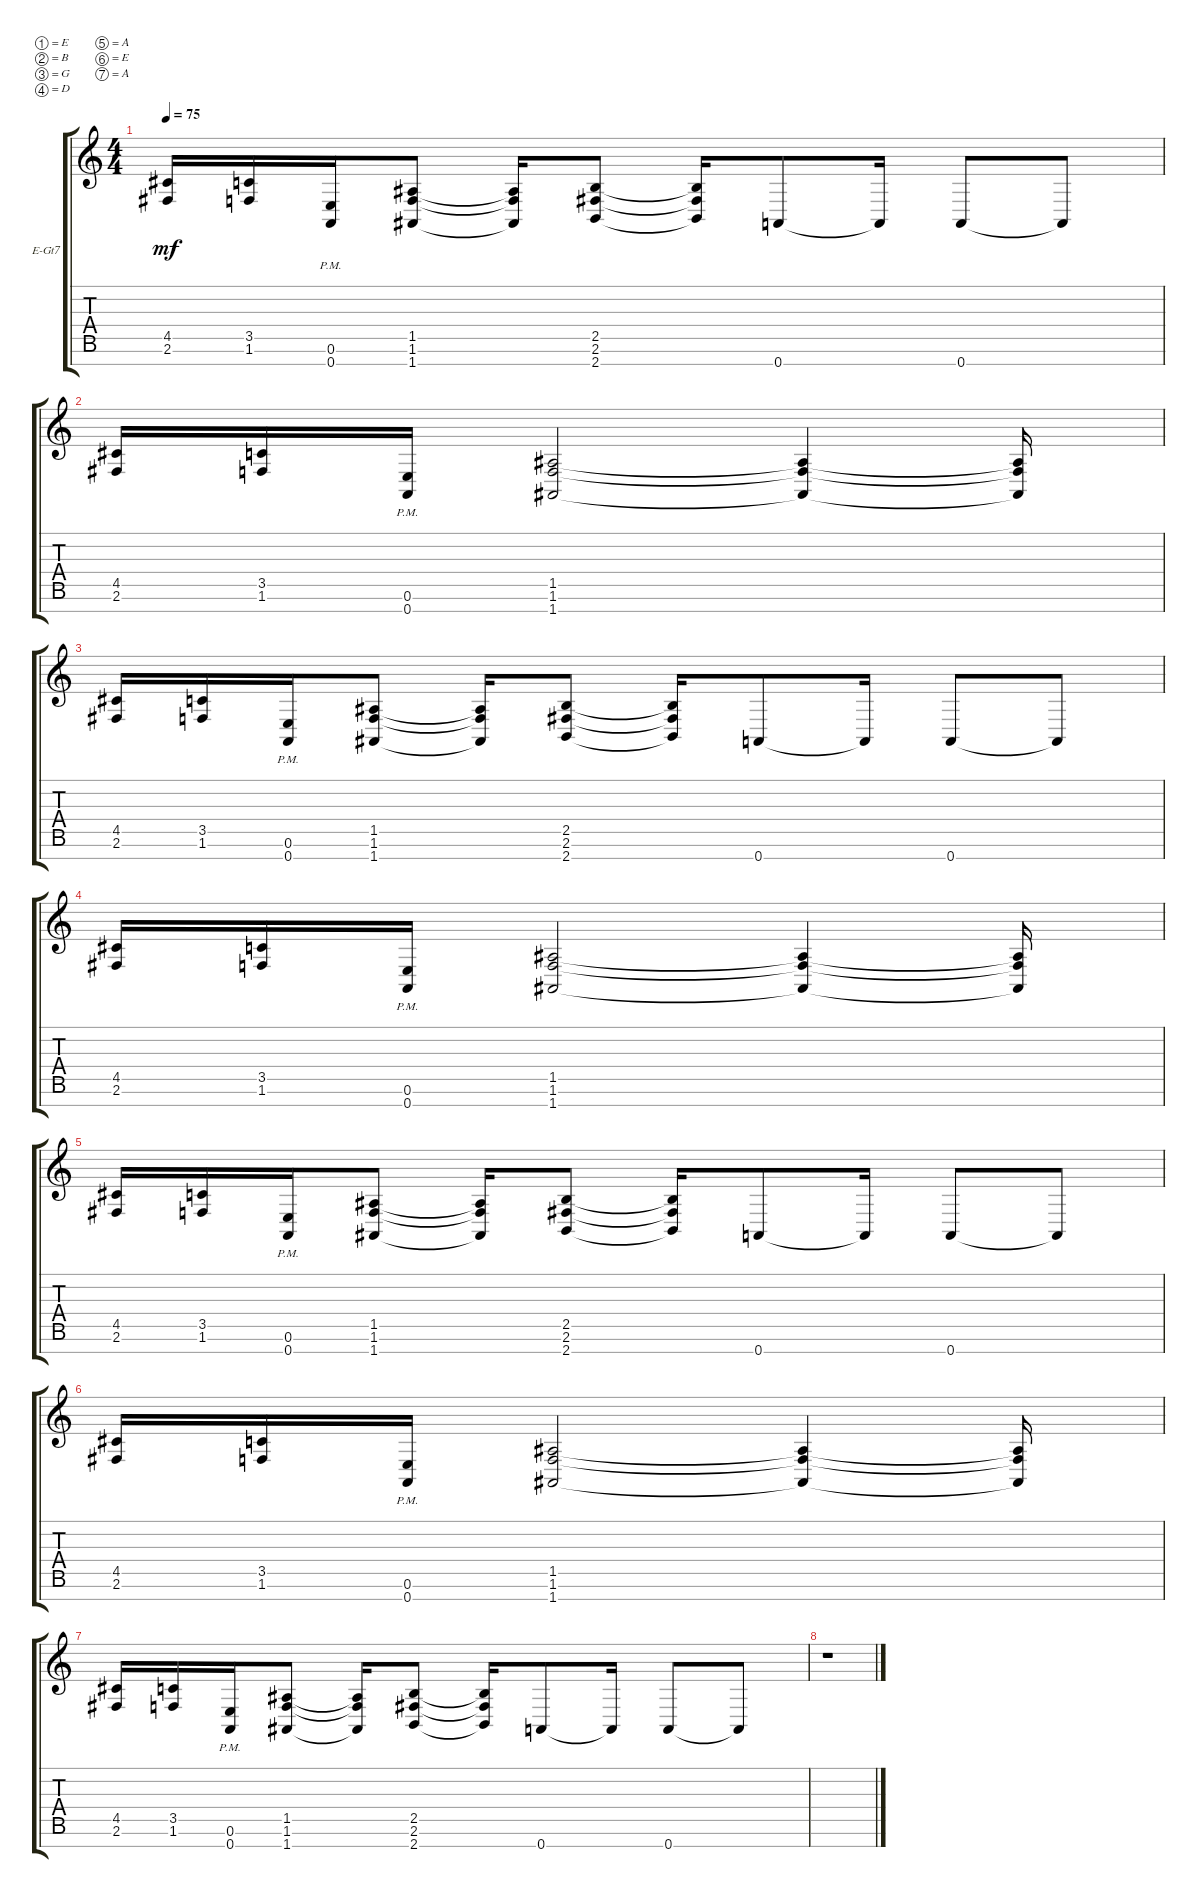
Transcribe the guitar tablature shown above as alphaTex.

\defaultSystemsLayout 4
\bracketExtendMode groupsimilarinstruments
\firstSystemTrackNameOrientation horizontal
\otherSystemsTrackNameOrientation horizontal
\track ("Gtr_2" "E-Gt7") {instrument distortionguitar}
\staff {score tabs}
\tuning (E4 B3 G3 D3 A2 E2 A1)
\ts (4 4)
\tempo 75
\clef g2
\scale
0.540972
\ks c
(2.6 4.5).16{dy mf} (1.6 3.5).16 (0.7 0.6{pm}).16 (1.7 1.6 1.5).8 (1.7{t} 1.6{t} 1.5{t}).16 (2.7 2.6 2.5).8 (2.7{t} 2.6{t} 2.5{t}).16 0.7.8 0.7{t}.16 0.7.8 0.7{t}.8 |
\scale
0.453471 (2.6 4.5).16 (1.6 3.5).16 (0.7 0.6{pm}).16 (1.7 1.6 1.5).2 (1.6{t} 1.7{t} 1.5{t}).4 (1.6{t} 1.7{t} 1.5{t}).16 |
\scale
0.546667 (2.6 4.5).16 (1.6 3.5).16 (0.7 0.6{pm}).16 (1.7 1.6 1.5).8 (1.7{t} 1.6{t} 1.5{t}).16 (2.7 2.6 2.5).8 (2.7{t} 2.6{t} 2.5{t}).16 0.7.8 0.7{t}.16 0.7.8 0.7{t}.8 |
\scale
0.454902 (2.6 4.5).16 (1.6 3.5).16 (0.7 0.6{pm}).16 (1.7 1.6 1.5).2 (1.6{t} 1.7{t} 1.5{t}).4 (1.6{t} 1.7{t} 1.5{t}).16 |
\scale
0.545243 (2.6 4.5).16 (1.6 3.5).16 (0.7 0.6{pm}).16 (1.7 1.6 1.5).8 (1.7{t} 1.6{t} 1.5{t}).16 (2.7 2.6 2.5).8 (2.7{t} 2.6{t} 2.5{t}).16 0.7.8 0.7{t}.16 0.7.8 0.7{t}.8 |
\scale
0.46523 (2.6 4.5).16 (1.6 3.5).16 (0.7 0.6{pm}).16 (1.7 1.6 1.5).2 (1.6{t} 1.7{t} 1.5{t}).4 (1.6{t} 1.7{t} 1.5{t}).16 |
\scale
0.431506 (2.6 4.5).16 (1.6 3.5).16 (0.7 0.6{pm}).16 (1.7 1.6 1.5).8 (1.7{t} 1.6{t} 1.5{t}).16 (2.7 2.6 2.5).8 (2.7{t} 2.6{t} 2.5{t}).16 0.7.8 0.7{t}.16 0.7.8 0.7{t}.8 |
\scale
0.103161 r.1
